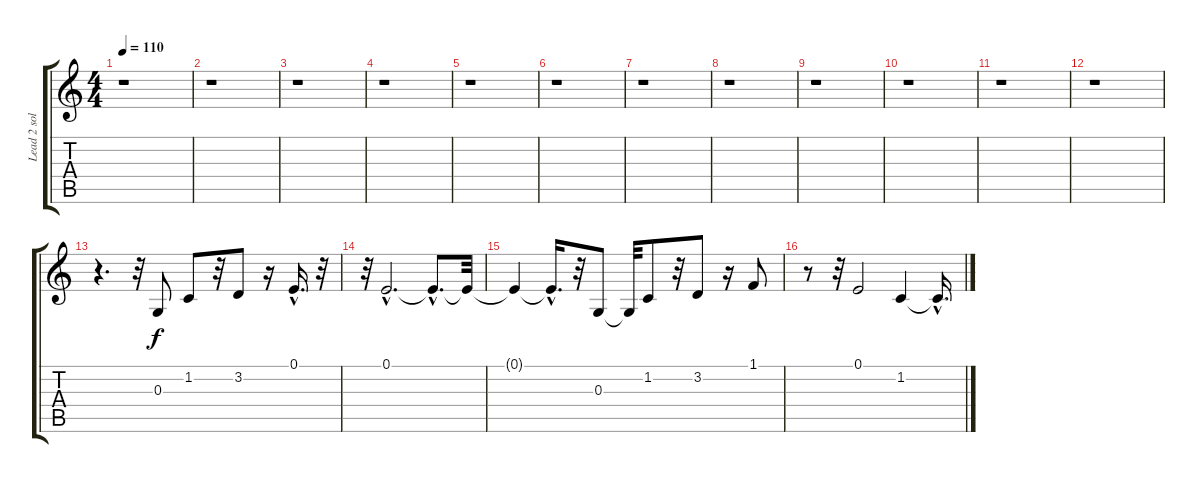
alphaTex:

\track ("Lead 2 solo" "Lead 2 sol") {instrument lead2sawtooth}
\staff {score tabs}
\tuning (E4 B3 G3 D3 A2 E2) {hide}
\ts (4 4)
\tempo 110
\clef g2
\ks c
r.1{dy f} |
r.1 |
r.1 |
r.1 |
r.1 |
r.1 |
r.1 |
r.1 |
r.1 |
r.1 |
r.1 |
r.1 |
r.4{d} r.32 0.3.8 1.2.8 r.32 3.2.8 r.16 0.1{hac}.16{d} r.32 |
r.32 0.1{hac}.2{d} 0.1{hac t}.8{d} 0.1{t}.32 |
0.1{t}.4 0.1{hac t}.16{d} r.32 0.3.8 0.3{t}.32 1.2.8 r.32 3.2.8 r.16 1.1.8 |
r.8 r.32 0.1.2 1.2.4 1.2{hac t}.16{d}
